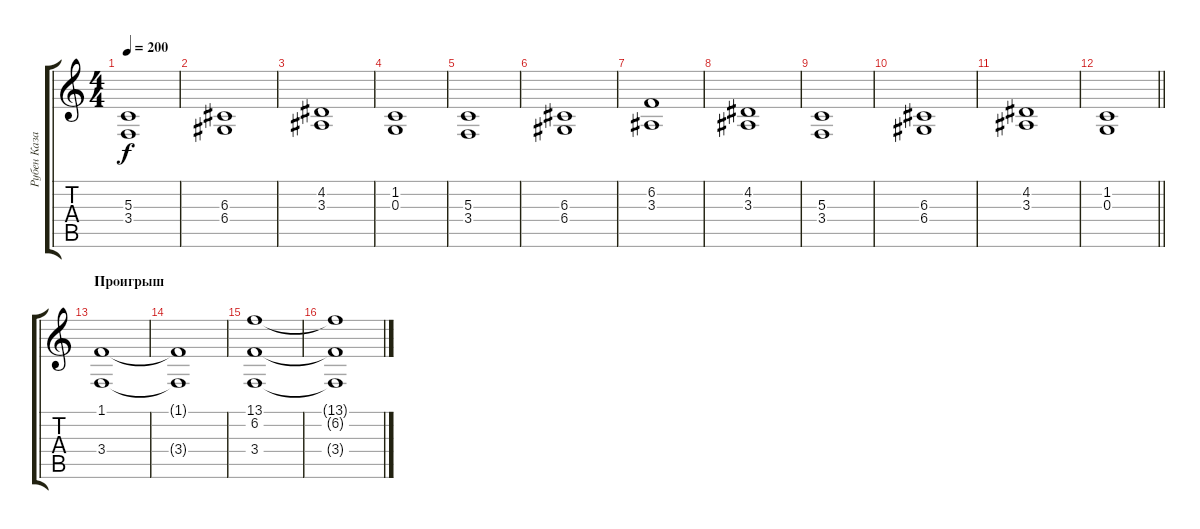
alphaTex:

\track ("Рубен Казарьян" "Рубен Каза") {instrument stringensemble1}
\staff {score tabs}
\tuning (E4 B3 G3 D3 A2 E2) {hide}
\ts (4 4)
\tempo 200
\clef g2
\ks c
(5.3 3.4).1{dy f} |
(6.3 6.4).1 |
(4.2 3.3).1 |
(1.2 0.3).1 |
(5.3 3.4).1 |
(6.3 6.4).1 |
(6.2 3.3).1 |
(4.2 3.3).1 |
(5.3 3.4).1 |
(6.3 6.4).1 |
(4.2 3.3).1 |
\barLineRight lightlight
(1.2 0.3).1 |
\section ("" "Проигрыш")
(1.1 3.4).1 |
(1.1{t} 3.4{t}).1 |
(13.1 6.2 3.4).1 |
(13.1{t} 6.2{t} 3.4{t}).1
